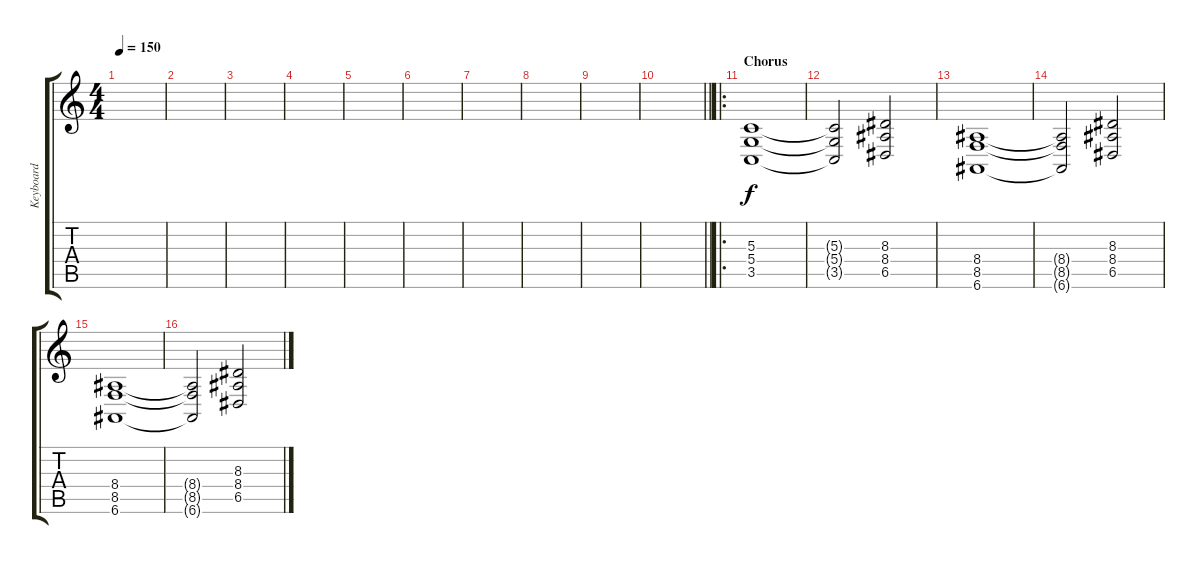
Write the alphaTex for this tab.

\track ("Keyboard" "Keyboard") {instrument choiraahs}
\staff {score tabs}
\tuning (E4 B3 G3 D3 A2 E2) {hide}
\ts (4 4)
\tempo 150
\clef g2
\ks c
|
|
|
|
|
|
|
|
|
\barLineRight lightlight
|
\ro
\section ("" "Chorus")
(5.3 5.4 3.5).1 |
(5.3{t} 5.4{t} 3.5{t}).2 (8.3 8.4 6.5).2 |
(8.4 8.5 6.6).1 |
(8.4{t} 8.5{t} 6.6{t}).2 (8.3 8.4 6.5).2 |
(8.4 8.5 6.6).1 |
(8.4{t} 8.5{t} 6.6{t}).2 (8.3 8.4 6.5).2
